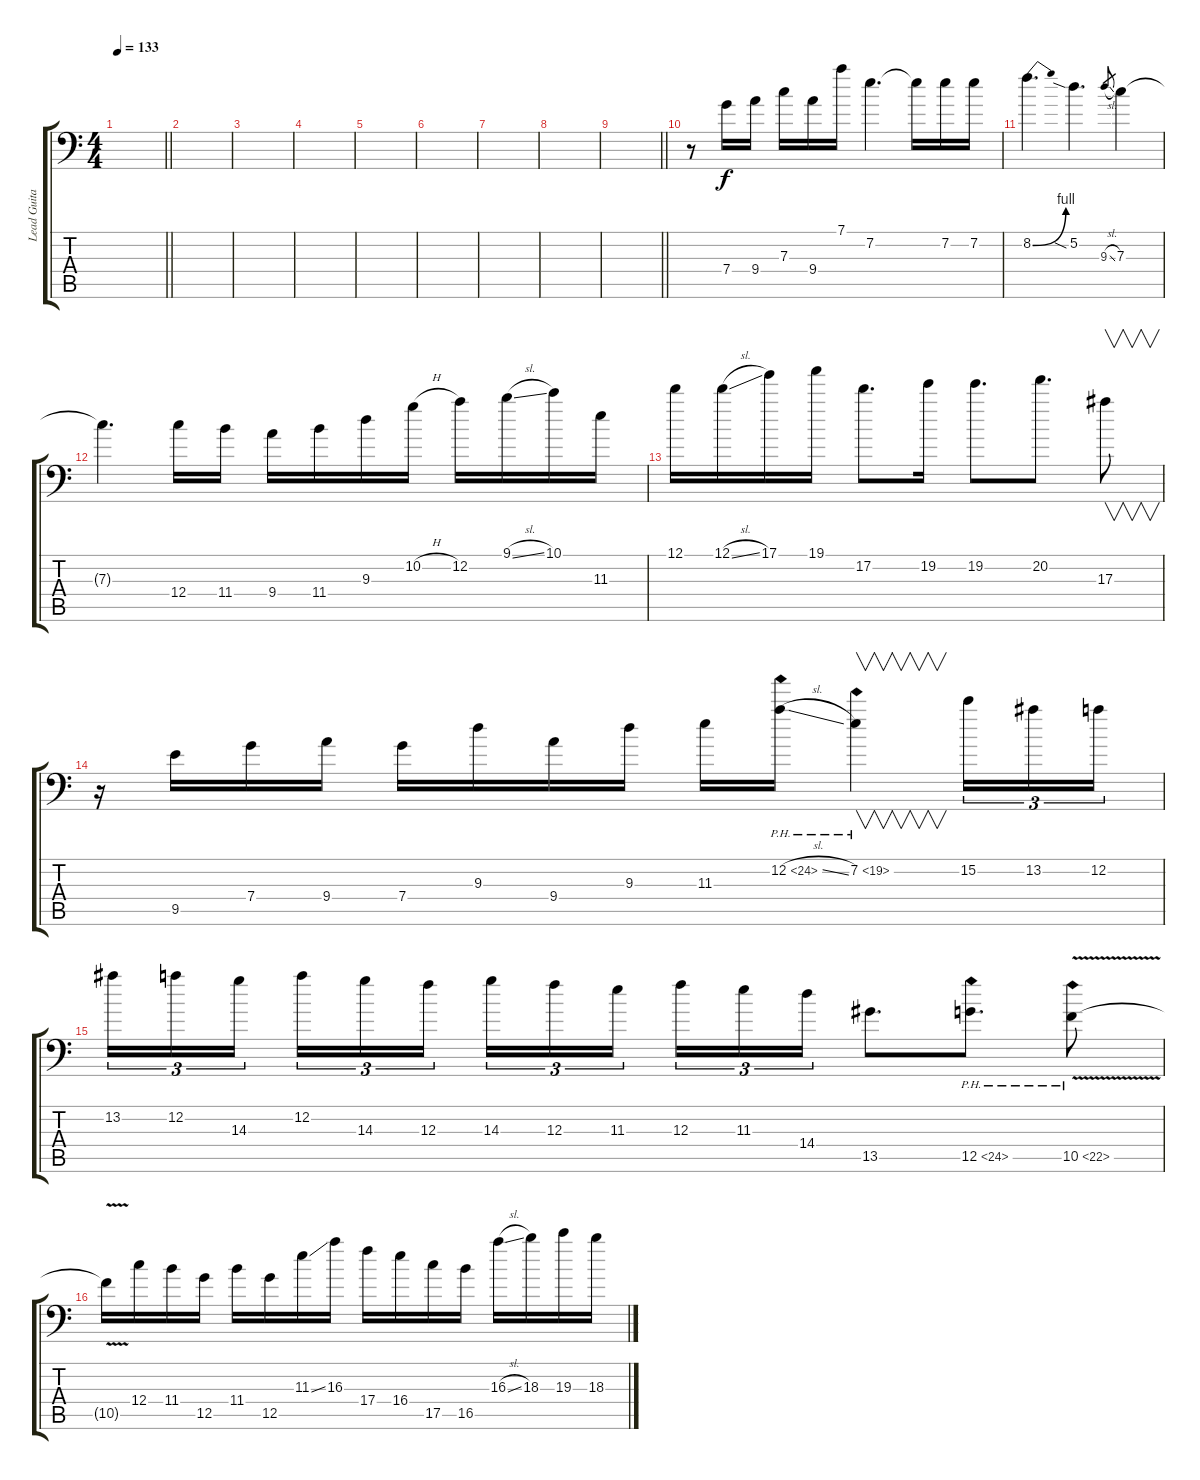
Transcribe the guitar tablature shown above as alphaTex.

\track ("Lead Guitar #1" "Lead Guita") {instrument electricguitarjazz}
\staff {score tabs}
\tuning (D4 A3 F3 C3 G2 A1) {hide}
\ts (4 4)
\tempo 133
\clef f4
\barLineRight lightlight
\ks c
|
\section ("" "")
|
|
|
|
|
|
|
\barLineRight lightlight
|
\section ("" "")
r.8 7.4.16{volume 15 instrument distortionguitar} 9.4.16 7.3.16 9.4.16 7.1.16 7.2.4{d} 7.2{t}.16 7.2.16 7.2.16 |
8.2{be (bend 0 0 60 4)}.4{d} 5.2{sia}.4{d} 9.3{sl}.8{gr} 7.3.4 |
7.3{t}.4{d} 12.4.16 11.4.16 9.4.16 11.4.16 9.3.16 10.2{h}.16 12.2.16 9.1{sl}.16 10.1.16 11.3.16 |
12.1.16 12.1{sl}.16 17.1.16 19.1.16 17.2.8{d} 19.2.16 19.2.8{d} 20.2.8{d} 17.3.8{v} |
r.16 9.5.16 7.4.16 9.4.16 7.4.16 9.3.16 9.4.16 9.3.16 11.3.16 12.2{ph 12 sl}.16 7.2{ph 12}.4{v} 15.2.16{tu (3 2)} 13.2.16{tu (3 2)} 12.2.16{tu (3 2)} |
13.2.16{tu (3 2)} 12.2.16{tu (3 2)} 14.3.16{tu (3 2) beam splitsecondary} 12.2.16{tu (3 2)} 14.3.16{tu (3 2)} 12.3.16{tu (3 2)} 14.3.16{tu (3 2)} 12.3.16{tu (3 2)} 11.3.16{tu (3 2) beam splitsecondary} 12.3.16{tu (3 2)} 11.3.16{tu (3 2)} 14.4.16{tu (3 2)} 13.5.8{d} 12.5{ph 12}.8{d} 10.5{ph 12 v}.8 |
10.5{t}.16 12.4.16 11.4.16 12.5.16 11.4.16 12.5.16 11.3{ss}.16 16.3.16 17.4.16 16.4.16 17.5.16 16.5.16 16.3{sl}.16 18.3.16 19.3.16 18.3{sl}.16
